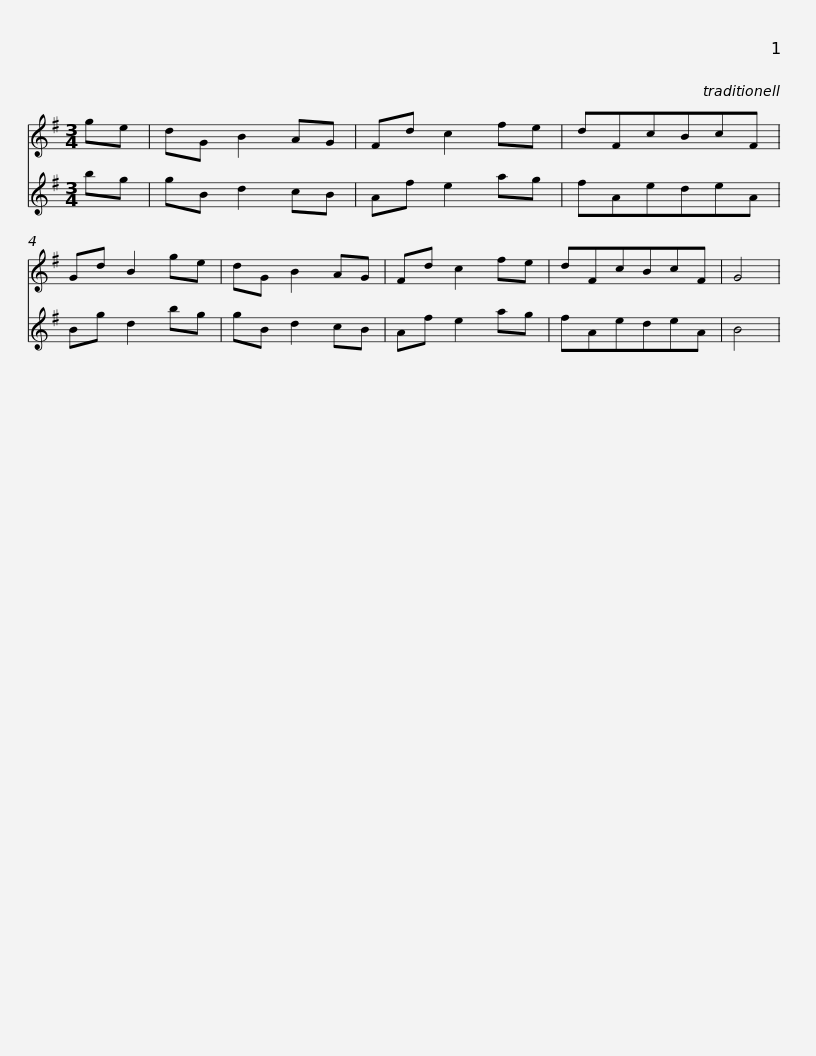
X:1
%%score 1 2
L:1/8
M:3/4
I:linebreak $
K:G
V:1 treble
V:2 treble
V:1
 ge | dG B2 AG | Fd c2 fe | dFcBcF | Gd B2 ge | %5
 dG B2 AG | Fd c2 fe | dFcBcF | G4 | %9
V:2
 bg | gB d2 cB | Af e2 ag | fAedeA | Bg d2 bg | %5
 gB d2 cB | Af e2 ag | fAedeA | B4 | %9
